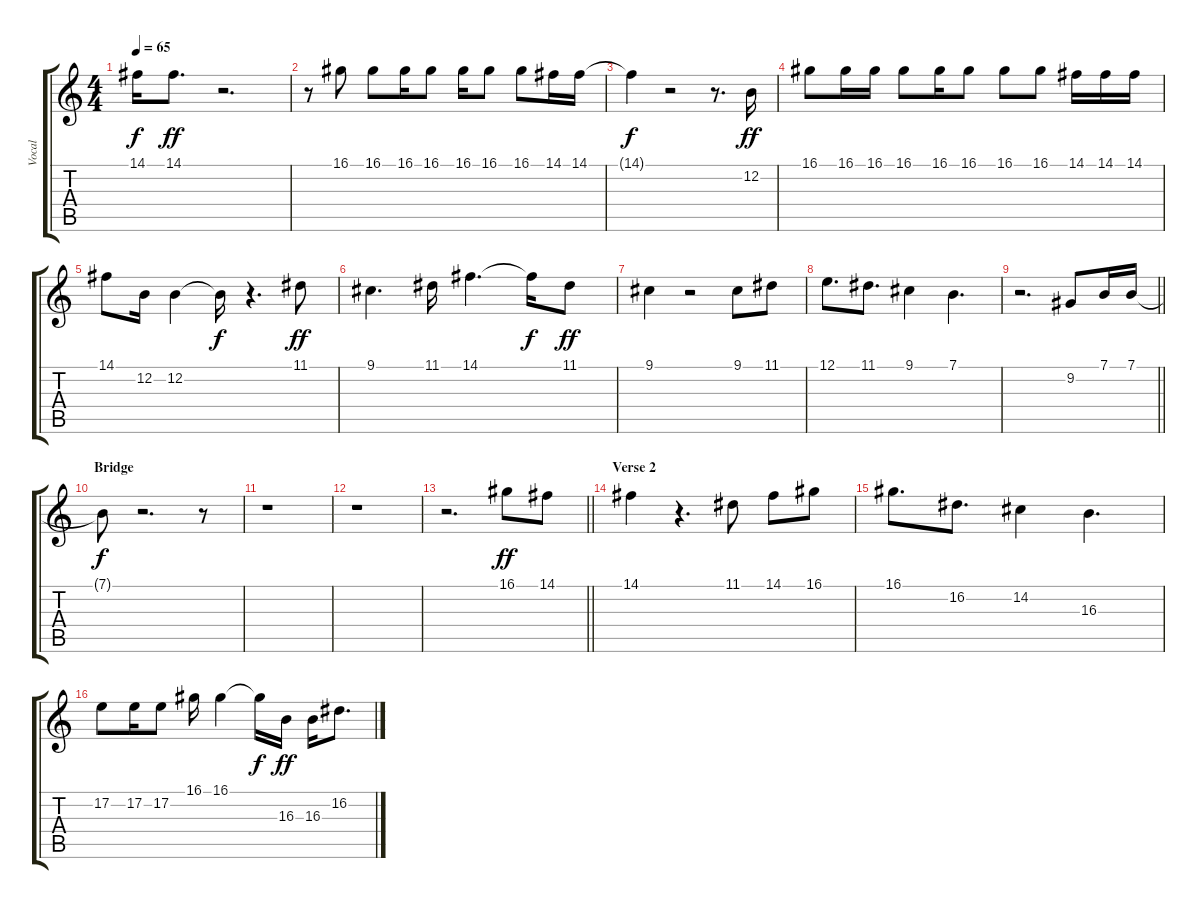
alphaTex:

\track ("Vocal" "Vocal") {instrument flute}
\staff {score tabs}
\tuning (E4 B3 G3 D3 A2 E2) {hide}
\ts (4 4)
\tempo 65
\clef g2
\ks c
14.1{t}.16{dy f} 14.1.8{d dy ff} r.2{d} |
r.8 16.1.8 16.1.8 16.1.16 16.1.8 16.1.16 16.1.8 16.1.8 14.1.16 14.1.16 |
14.1{t}.4{dy f} r.2 r.8{d} 12.2.16{dy ff} |
16.1.8 16.1.16 16.1.16 16.1.8 16.1.16 16.1.8 16.1.8 16.1.8 14.1.16 14.1.16 14.1.16 |
14.1.8 12.2.16 12.2.4 12.2{t}.16{dy f} r.4{d} 11.1.8{dy ff} |
9.1.4{d} 11.1.16 14.1.4{d} 14.1{t}.16{dy f} 11.1.8{dy ff} |
9.1.4 r.2 9.1.8 11.1.8 |
12.1.8{d} 11.1.8{d} 9.1.4 7.1.4{d} |
\barLineRight lightlight
r.2{d} 9.2.8 7.1.16 7.1.16 |
\section ("" "Bridge")
7.1{t}.8{dy f} r.2{d} r.8 |
r.1 |
r.1 |
\barLineRight lightlight
r.2{d} 16.1.8{dy ff} 14.1.8 |
\section ("" "Verse 2")
14.1.4 r.4{d} 11.1.8 14.1.8 16.1.8 |
16.1.8{d} 16.2.8{d} 14.2.4 16.3.4{d} |
17.2.8 17.2.16 17.2.8 16.1.16 16.1.4 16.1{t}.16{dy f} 16.3.16{dy ff} 16.3.16 16.2.8{d}
